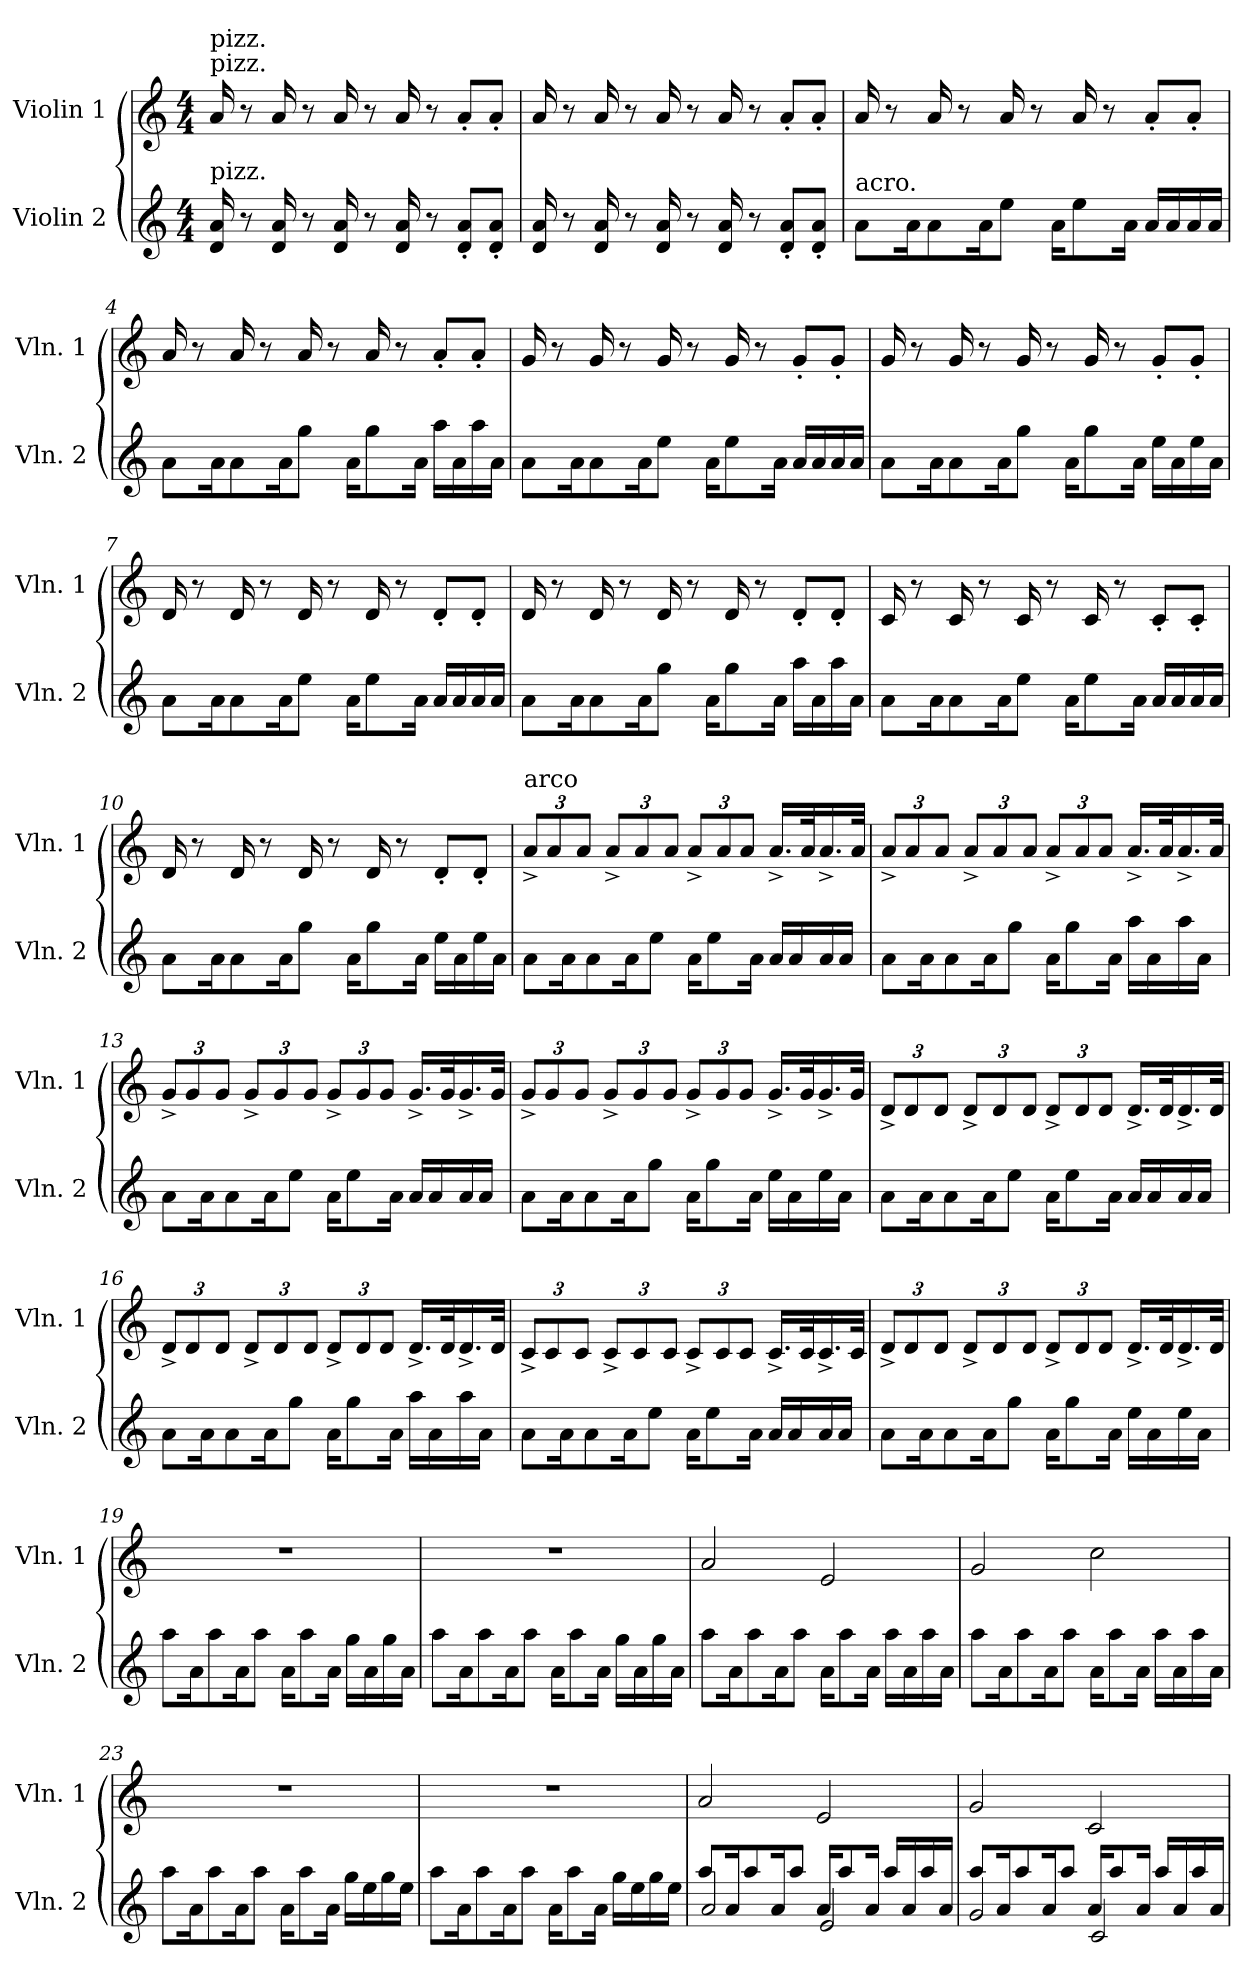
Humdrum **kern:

**kern	**kern
*part2	*part1
*staff2	*staff1
*I"Violin 2	*I"Violin 1
*I'Vln. 2	*I'Vln. 1
*clefG2	*clefG2
*k[]	*k[]
*M4/4	*M4/4
*MM160	*MM160
=1	=1
!	!LO:TX:a:t=pizz.
!	!LO:TX:a:t=pizz.
!LO:TX:a:t=pizz.	!
16d/ 16a/	16a/
8r	8r
16d/ 16a/	16a/
8r	8r
16d/ 16a/	16a/
8r	8r
16d/ 16a/	16a/
8r	8r
8d/' 8a/'L	8a'/L
8d/' 8a/'J	8a'/J
=2	=2
16d/ 16a/	16a/
8r	8r
16d/ 16a/	16a/
8r	8r
16d/ 16a/	16a/
8r	8r
16d/ 16a/	16a/
8r	8r
8d/' 8a/'L	8a'/L
8d/' 8a/'J	8a'/J
=3	=3
!LO:TX:a:t=acro.	!
8a\L	16a/
.	8r
16a\K	.
8a\	16a/
.	8r
16a\K	.
8ee\J	16a/
.	8r
16a\KL	.
8ee\	16a/
.	8r
16a\Jk	.
16a/LL	8a'/L
16a/	.
16a/	8a'/J
16a/JJ	.
!!LO:LB:g=z
=4	=4
8a\L	16a/
.	8r
16a\K	.
8a\	16a/
.	8r
16a\K	.
8gg\J	16a/
.	8r
16a\KL	.
8gg\	16a/
.	8r
16a\Jk	.
16aa\LL	8a'/L
16a\	.
16aa\	8a'/J
16a\JJ	.
=5	=5
8a\L	16g/
.	8r
16a\K	.
8a\	16g/
.	8r
16a\K	.
8ee\J	16g/
.	8r
16a\KL	.
8ee\	16g/
.	8r
16a\Jk	.
16a/LL	8g'/L
16a/	.
16a/	8g'/J
16a/JJ	.
!!LO:LB:g=z
=6	=6
8a\L	16g/
.	8r
16a\K	.
8a\	16g/
.	8r
16a\K	.
8gg\J	16g/
.	8r
16a\KL	.
8gg\	16g/
.	8r
16a\Jk	.
16ee\LL	8g'/L
16a\	.
16ee\	8g'/J
16a\JJ	.
=7	=7
8a\L	16d/
.	8r
16a\K	.
8a\	16d/
.	8r
16a\K	.
8ee\J	16d/
.	8r
16a\KL	.
8ee\	16d/
.	8r
16a\Jk	.
16a/LL	8d'/L
16a/	.
16a/	8d'/J
16a/JJ	.
!!LO:LB:g=z
=8	=8
8a\L	16d/
.	8r
16a\K	.
8a\	16d/
.	8r
16a\K	.
8gg\J	16d/
.	8r
16a\KL	.
8gg\	16d/
.	8r
16a\Jk	.
16aa\LL	8d'/L
16a\	.
16aa\	8d'/J
16a\JJ	.
=9	=9
8a\L	16c/
.	8r
16a\K	.
8a\	16c/
.	8r
16a\K	.
8ee\J	16c/
.	8r
16a\KL	.
8ee\	16c/
.	8r
16a\Jk	.
16a/LL	8c'/L
16a/	.
16a/	8c'/J
16a/JJ	.
!!LO:LB:g=z
=10	=10
8a\L	16d/
.	8r
16a\K	.
8a\	16d/
.	8r
16a\K	.
8gg\J	16d/
.	8r
16a\KL	.
8gg\	16d/
.	8r
16a\Jk	.
16ee\LL	8d'/L
16a\	.
16ee\	8d'/J
16a\JJ	.
=11	=11
*	*Xbrackettup
!	!LO:TX:a:t=arco
8a\L	12a^/L
.	12a/
16a\K	.
.	12a/J
8a\	.
.	12a^/L
16a\K	.
.	12a/
8ee\J	.
.	12a/J
16a\KL	12a^/L
8ee\	.
.	12a/
.	12a/J
16a\Jk	.
16a/LL	16.a^/LL
16a/	.
.	32a/K
16a/	16.a^/
16a/JJ	.
.	32a/JJk
!!LO:PB:g=z
=12	=12
8a\L	12a^/L
.	12a/
16a\K	.
.	12a/J
8a\	.
.	12a^/L
16a\K	.
.	12a/
8gg\J	.
.	12a/J
16a\KL	12a^/L
8gg\	.
.	12a/
.	12a/J
16a\Jk	.
16aa\LL	16.a^/LL
16a\	.
.	32a/K
16aa\	16.a^/
16a\JJ	.
.	32a/JJk
=13	=13
8a\L	12g^/L
.	12g/
16a\K	.
.	12g/J
8a\	.
.	12g^/L
16a\K	.
.	12g/
8ee\J	.
.	12g/J
16a\KL	12g^/L
8ee\	.
.	12g/
.	12g/J
16a\Jk	.
16a/LL	16.g^/LL
16a/	.
.	32g/K
16a/	16.g^/
16a/JJ	.
.	32g/JJk
!!LO:LB:g=z
=14	=14
8a\L	12g^/L
.	12g/
16a\K	.
.	12g/J
8a\	.
.	12g^/L
16a\K	.
.	12g/
8gg\J	.
.	12g/J
16a\KL	12g^/L
8gg\	.
.	12g/
.	12g/J
16a\Jk	.
16ee\LL	16.g^/LL
16a\	.
.	32g/K
16ee\	16.g^/
16a\JJ	.
.	32g/JJk
=15	=15
8a\L	12d^/L
.	12d/
16a\K	.
.	12d/J
8a\	.
.	12d^/L
16a\K	.
.	12d/
8ee\J	.
.	12d/J
16a\KL	12d^/L
8ee\	.
.	12d/
.	12d/J
16a\Jk	.
16a/LL	16.d^/LL
16a/	.
.	32d/K
16a/	16.d^/
16a/JJ	.
.	32d/JJk
!!LO:LB:g=z
=16	=16
8a\L	12d^/L
.	12d/
16a\K	.
.	12d/J
8a\	.
.	12d^/L
16a\K	.
.	12d/
8gg\J	.
.	12d/J
16a\KL	12d^/L
8gg\	.
.	12d/
.	12d/J
16a\Jk	.
16aa\LL	16.d^/LL
16a\	.
.	32d/K
16aa\	16.d^/
16a\JJ	.
.	32d/JJk
=17	=17
8a\L	12c^/L
.	12c/
16a\K	.
.	12c/J
8a\	.
.	12c^/L
16a\K	.
.	12c/
8ee\J	.
.	12c/J
16a\KL	12c^/L
8ee\	.
.	12c/
.	12c/J
16a\Jk	.
16a/LL	16.c^/LL
16a/	.
.	32c/K
16a/	16.c^/
16a/JJ	.
.	32c/JJk
!!LO:LB:g=z
=18	=18
8a\L	12d^/L
.	12d/
16a\K	.
.	12d/J
8a\	.
.	12d^/L
16a\K	.
.	12d/
8gg\J	.
.	12d/J
16a\KL	12d^/L
8gg\	.
.	12d/
.	12d/J
16a\Jk	.
16ee\LL	16.d^/LL
16a\	.
.	32d/K
16ee\	16.d^/
16a\JJ	.
.	32d/JJk
=19	=19
8aa\L	1r
16a\K	.
8aa\	.
16a\K	.
8aa\J	.
16a\KL	.
8aa\	.
16a\Jk	.
16gg\LL	.
16a\	.
16gg\	.
16a\JJ	.
=20	=20
8aa\L	1r
16a\K	.
8aa\	.
16a\K	.
8aa\J	.
16a\KL	.
8aa\	.
16a\Jk	.
16gg\LL	.
16a\	.
16gg\	.
16a\JJ	.
!!LO:LB:g=z
=21	=21
8aa\L	2a/
16a\K	.
8aa\	.
16a\K	.
8aa\J	.
16a\KL	2e/
8aa\	.
16a\Jk	.
16aa\LL	.
16a\	.
16aa\	.
16a\JJ	.
=22	=22
8aa\L	2g/
16a\K	.
8aa\	.
16a\K	.
8aa\J	.
16a\KL	2cc\
8aa\	.
16a\Jk	.
16aa\LL	.
16a\	.
16aa\	.
16a\JJ	.
=23	=23
8aa\L	1r
16a\K	.
8aa\	.
16a\K	.
8aa\J	.
16a\KL	.
8aa\	.
16a\Jk	.
16gg\LL	.
16ee\	.
16gg\	.
16ee\JJ	.
!!LO:PB:g=z
=24	=24
8aa\L	1r
16a\K	.
8aa\	.
16a\K	.
8aa\J	.
16a\KL	.
8aa\	.
16a\Jk	.
16gg\LL	.
16ee\	.
16gg\	.
16ee\JJ	.
=25	=25
*^	*
8aa/L	2a/	2a/
16a/K	.	.
8aa/	.	.
16a/K	.	.
8aa/J	.	.
16a/KL	2e/	2e/
8aa/	.	.
16a/Jk	.	.
16aa/LL	.	.
16a/	.	.
16aa/	.	.
16a/JJ	.	.
=26	=26	=26
8aa/L	2g/	2g/
16a/K	.	.
8aa/	.	.
16a/K	.	.
8aa/J	.	.
16a/KL	2c/	2c/
8aa/	.	.
16a/Jk	.	.
16aa/LL	.	.
16a/	.	.
16aa/	.	.
16a/JJ	.	.
*v	*v	*
=	=
*-	*-
